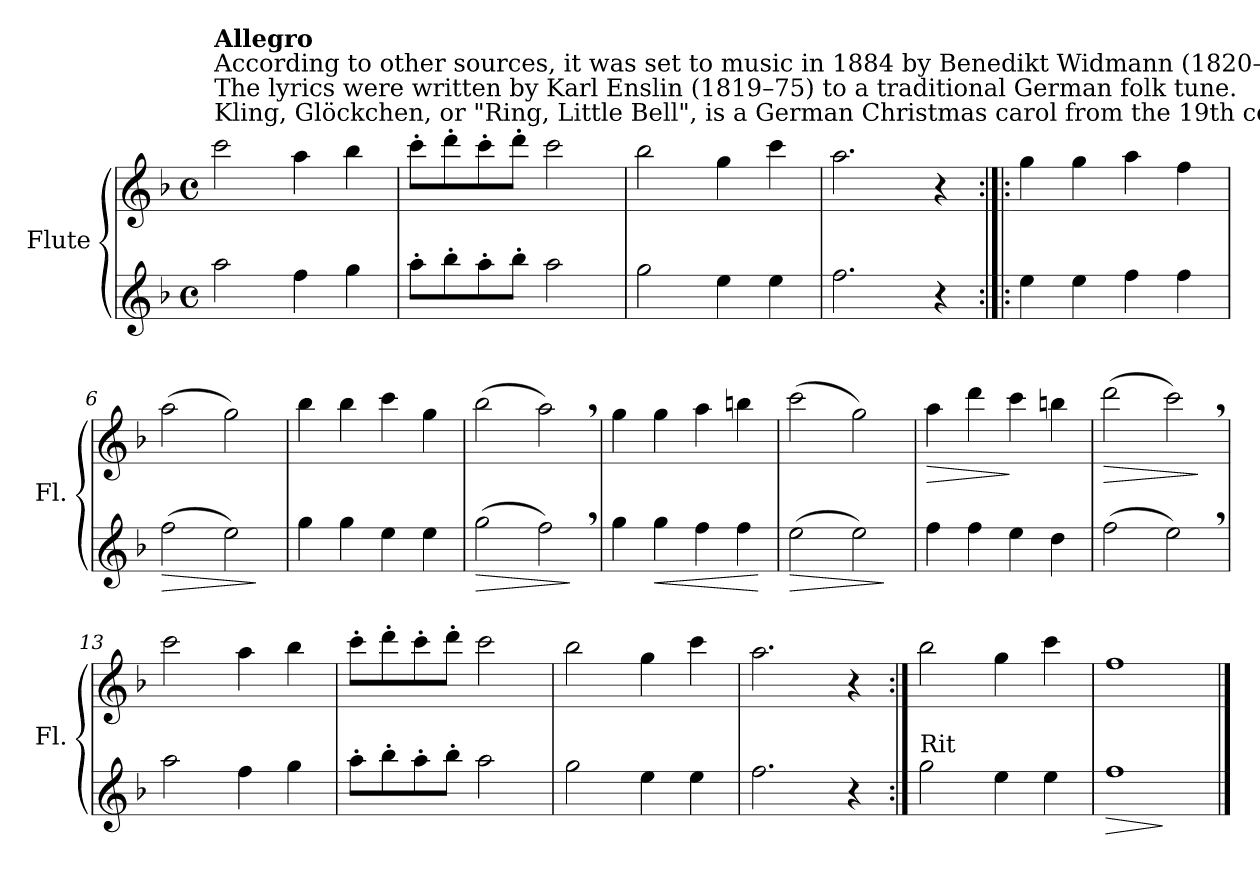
**kern	**dynam	**kern	**dynam
*part2	*part2	*part1	*part1
*staff2	*staff2	*staff1	*staff1
*I"Flute	*	*I"Flute	*
*I'Fl.	*	*I'Fl.	*
*clefG2	*	*clefG2	*
*k[b-]	*	*k[b-]	*
*M4/4	*	*M4/4	*
*met(c)	*	*met(c)	*
*MM120	*	*MM120	*
=1	=1	=1	=1
!	!	!LO:TX:a:t=Kling, Glöckchen, or "Ring, Little Bell", is a German Christmas carol from the 19th century.	!
!	!	!LO:TX:a:t=The lyrics were written by Karl Enslin (1819–75) to a traditional German folk tune.	!
!	!	!LO:TX:a:t=According to other sources, it was set to music in 1884 by Benedikt Widmann (1820–1910).	!
!	!	!LO:TX:a:B:t=Allegro	!
!	!LO:DY:a	!	!
!	!LO:DY:n=1:a	!	!
2aa\	mf mp	2ccc\	.
4ff\	.	4aa\	.
4gg\	.	4bb-\	.
=2	=2	=2	=2
8aa'\L	.	8ccc'\L	.
8bb-'\	.	8ddd'\	.
8aa'\	.	8ccc'\	.
8bb-'\J	.	8ddd'\J	.
2aa\	.	2ccc\	.
=3	=3	=3	=3
2gg\	.	2bb-\	.
4ee\	.	4gg\	.
4ee\	.	4ccc\	.
=4	=4	=4	=4
2.ff\	.	2.aa\	.
4r	.	4r	.
!!LO:LB:g=z
=5:|!|:	=5:|!|:	=5:|!|:	=5:|!|:
!	!LO:DY:a	!	!
!	!LO:DY:n=1:a	!	!
4ee\	mp mf	4gg\	.
4ee\	.	4gg\	.
4ff\	.	4aa\	.
4ff\	.	4ff\	.
=6	=6	=6	=6
!	!LO:HP:b	!	!
(>2ff\	>	(>2aa\	.
2ee\)	.	2gg\)	.
.	]	.	.
=7	=7	=7	=7
4gg\	.	4bb-\	.
4gg\	.	4bb-\	.
4ee\	.	4ccc\	.
4ee\	.	4gg\	.
=8	=8	=8	=8
!	!LO:HP:b	!	!
(>2gg\	>	(>2bb-\	.
2ff,\)	.	2aa,\)	.
.	]	.	.
=9	=9	=9	=9
4gg\	.	4gg\	.
!	!LO:HP:b	!	!
4gg\	<	4gg\	.
4ff\	.	4aa\	.
4ff\	.	4bbn\	.
.	[	.	.
=10	=10	=10	=10
!	!LO:HP:b	!	!
(>2ee\	>	(>2ccc\	.
2ee\)	.	2gg\)	.
.	]	.	.
!!LO:LB:g=z
=11	=11	=11	=11
!	!	!	!LO:HP:b
4ff\	.	4aa\	>
4ff\	.	4ddd\	.
4ee\	.	4ccc\	]
4dd\	.	4bbn\	.
=12	=12	=12	=12
!	!	!	!LO:HP:b
(>2ff\	.	(>2ddd\	>
2ee,\)	.	2ccc,\)	.
.	.	.	]
=13	=13	=13	=13
2aa\	.	2ccc\	.
4ff\	.	4aa\	.
4gg\	.	4bb-\	.
=14	=14	=14	=14
8aa'\L	.	8ccc'\L	.
8bb-'\	.	8ddd'\	.
8aa'\	.	8ccc'\	.
8bb-'\J	.	8ddd'\J	.
2aa\	.	2ccc\	.
=15	=15	=15	=15
2gg\	.	2bb-\	.
4ee\	.	4gg\	.
4ee\	.	4ccc\	.
=16	=16	=16	=16
2.ff\	.	2.aa\	.
4r	.	4r	.
!!LO:LB:g=z
=17:|!	=17:|!	=17:|!	=17:|!
!LO:TX:a:t=Rit	!	!	!
2gg\	.	2bb-\	.
4ee\	.	4gg\	.
4ee\	.	4ccc\	.
=18	=18	=18	=18
!	!LO:HP:b	!	!
1ff	>	1ff	.
.	]	.	.
==	==	==	==
*-	*-	*-	*-
